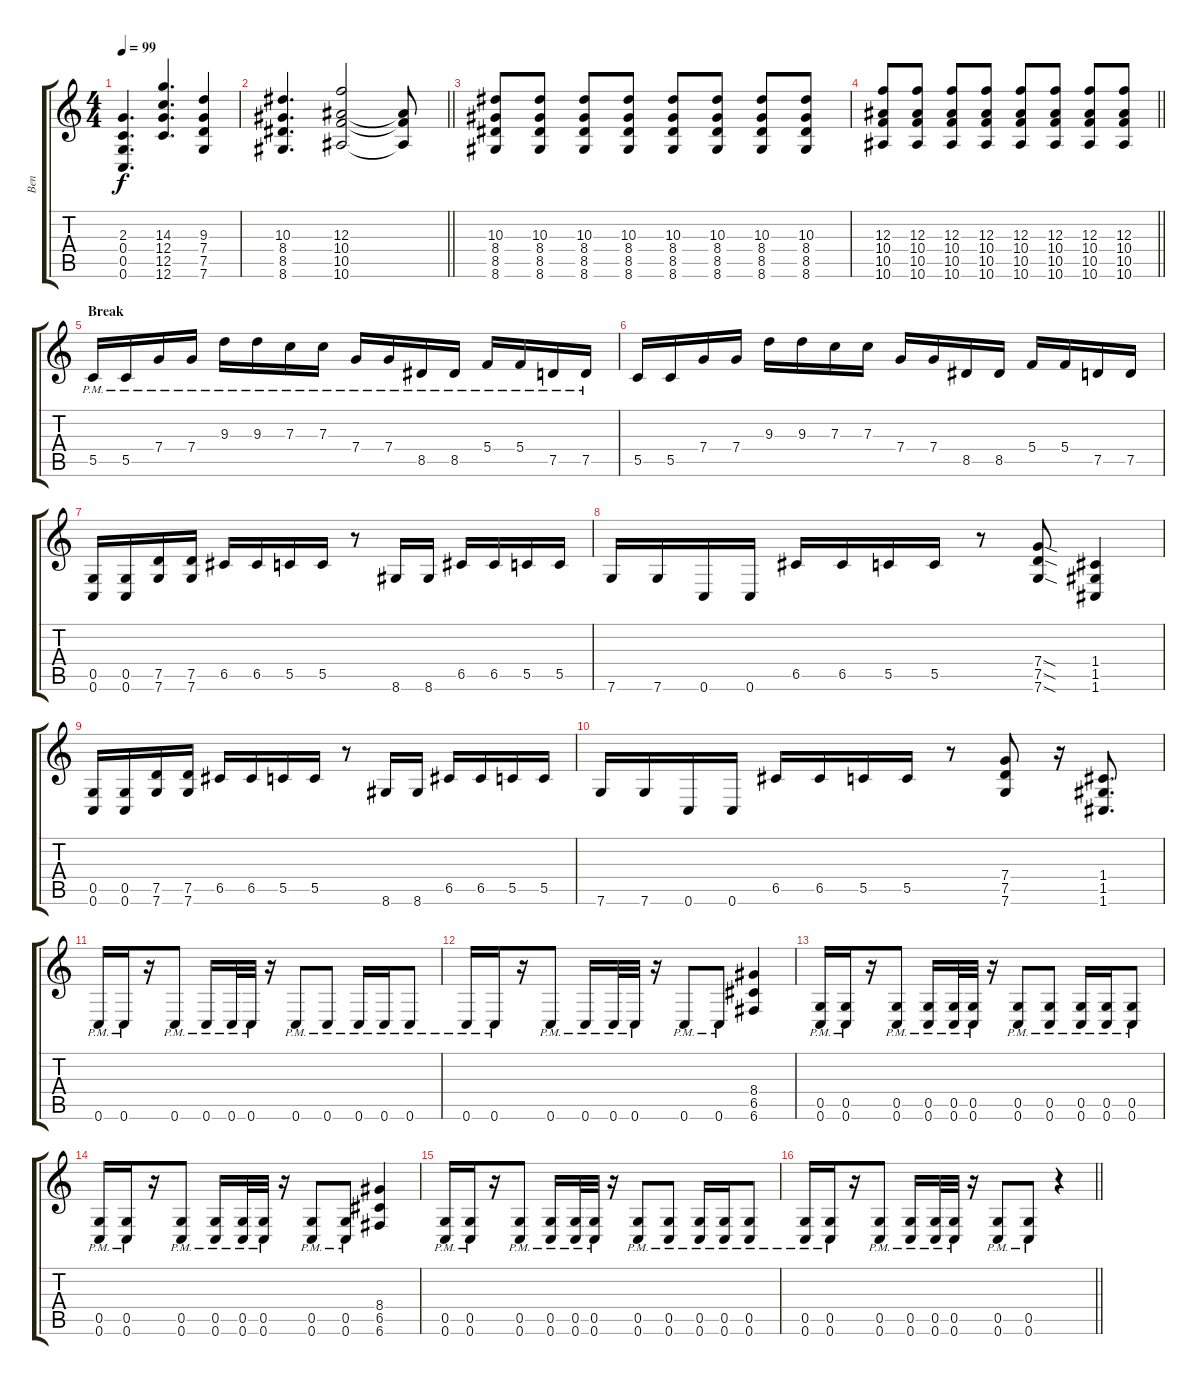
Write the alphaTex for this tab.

\track ("Ben" "Ben") {instrument distortionguitar}
\staff {score tabs}
\tuning (D4 A3 F3 C3 G2 C2) {hide}
\ts (4 4)
\tempo 99
\clef g2
\ks c
(2.3 0.4 0.5 0.6).4{d dy f} (14.3 12.4 12.5 12.6).4{d} (9.3 7.4 7.5 7.6).4 |
\barLineRight lightlight
(10.3 8.4 8.5 8.6).4{d} (12.3 10.4 10.5 10.6).2 (10.4{t} 10.5{t} 10.6{t}).8 |
(10.3 8.4 8.5 8.6).8 (10.3 8.4 8.5 8.6).8 (10.3 8.4 8.5 8.6).8 (10.3 8.4 8.5 8.6).8 (10.3 8.4 8.5 8.6).8 (10.3 8.4 8.5 8.6).8 (10.3 8.4 8.5 8.6).8 (10.3 8.4 8.5 8.6).8 |
\barLineRight lightlight
(12.3 10.4 10.5 10.6).8 (12.3 10.4 10.5 10.6).8 (12.3 10.4 10.5 10.6).8 (12.3 10.4 10.5 10.6).8 (12.3 10.4 10.5 10.6).8 (12.3 10.4 10.5 10.6).8 (12.3 10.4 10.5 10.6).8 (12.3 10.4 10.5 10.6).8 |
\section ("" "Break")
5.5{pm}.16 5.5{pm}.16 7.4{pm}.16 7.4{pm}.16 9.3{pm}.16 9.3{pm}.16 7.3{pm}.16 7.3{pm}.16 7.4{pm}.16 7.4{pm}.16 8.5{pm}.16 8.5{pm}.16 5.4{pm}.16 5.4{pm}.16 7.5{pm}.16 7.5{pm}.16 |
5.5.16 5.5.16 7.4.16 7.4.16 9.3.16 9.3.16 7.3.16 7.3.16 7.4.16 7.4.16 8.5.16 8.5.16 5.4.16 5.4.16 7.5.16 7.5.16 |
(0.5 0.6).16 (0.5 0.6).16 (7.5 7.6).16 (7.5 7.6).16 6.5.16 6.5.16 5.5.16 5.5.16 r.8 8.6.16 8.6.16 6.5.16 6.5.16 5.5.16 5.5.16 |
7.6.16 7.6.16 0.6.16 0.6.16 6.5.16 6.5.16 5.5.16 5.5.16 r.8 (7.4{sod} 7.5{sod} 7.6{sod}).8 (1.4 1.5 1.6).4 |
(0.5 0.6).16 (0.5 0.6).16 (7.5 7.6).16 (7.5 7.6).16 6.5.16 6.5.16 5.5.16 5.5.16 r.8 8.6.16 8.6.16 6.5.16 6.5.16 5.5.16 5.5.16 |
7.6.16 7.6.16 0.6.16 0.6.16 6.5.16 6.5.16 5.5.16 5.5.16 r.8 (7.4 7.5 7.6).8 r.16 (1.4 1.5 1.6).8{d} |
0.6{pm}.16 0.6{pm}.16 r.16 0.6{pm}.8 0.6{pm}.16 0.6{pm}.32 0.6{pm}.32 r.16 0.6{pm}.8 0.6{pm}.8 0.6{pm}.16 0.6{pm}.16 0.6{pm}.8 |
0.6{pm}.16 0.6{pm}.16 r.16 0.6{pm}.8 0.6{pm}.16 0.6{pm}.32 0.6{pm}.32 r.16 0.6{pm}.8 0.6{pm}.8 (8.4 6.5 6.6).4 |
(0.5{pm} 0.6{pm}).16 (0.5{pm} 0.6{pm}).16 r.16 (0.5{pm} 0.6{pm}).8 (0.5{pm} 0.6{pm}).16 (0.5{pm} 0.6{pm}).32 (0.5{pm} 0.6{pm}).32 r.16 (0.5{pm} 0.6{pm}).8 (0.5{pm} 0.6{pm}).8 (0.5{pm} 0.6{pm}).16 (0.5{pm} 0.6{pm}).16 (0.5{pm} 0.6{pm}).8 |
(0.5{pm} 0.6{pm}).16 (0.5{pm} 0.6{pm}).16 r.16 (0.5{pm} 0.6{pm}).8 (0.5{pm} 0.6{pm}).16 (0.5{pm} 0.6{pm}).32 (0.5{pm} 0.6{pm}).32 r.16 (0.5{pm} 0.6{pm}).8 (0.5{pm} 0.6{pm}).8 (8.4 6.5 6.6).4 |
(0.5{pm} 0.6{pm}).16 (0.5{pm} 0.6{pm}).16 r.16 (0.5{pm} 0.6{pm}).8 (0.5{pm} 0.6{pm}).16 (0.5{pm} 0.6{pm}).32 (0.5{pm} 0.6{pm}).32 r.16 (0.5{pm} 0.6{pm}).8 (0.5{pm} 0.6{pm}).8 (0.5{pm} 0.6{pm}).16 (0.5{pm} 0.6{pm}).16 (0.5{pm} 0.6{pm}).8 |
\barLineRight lightlight
(0.5{pm} 0.6{pm}).16 (0.5{pm} 0.6{pm}).16 r.16 (0.5{pm} 0.6{pm}).8 (0.5{pm} 0.6{pm}).16 (0.5{pm} 0.6{pm}).32 (0.5{pm} 0.6{pm}).32 r.16 (0.5{pm} 0.6{pm}).8 (0.5{pm} 0.6{pm}).8 r.4
